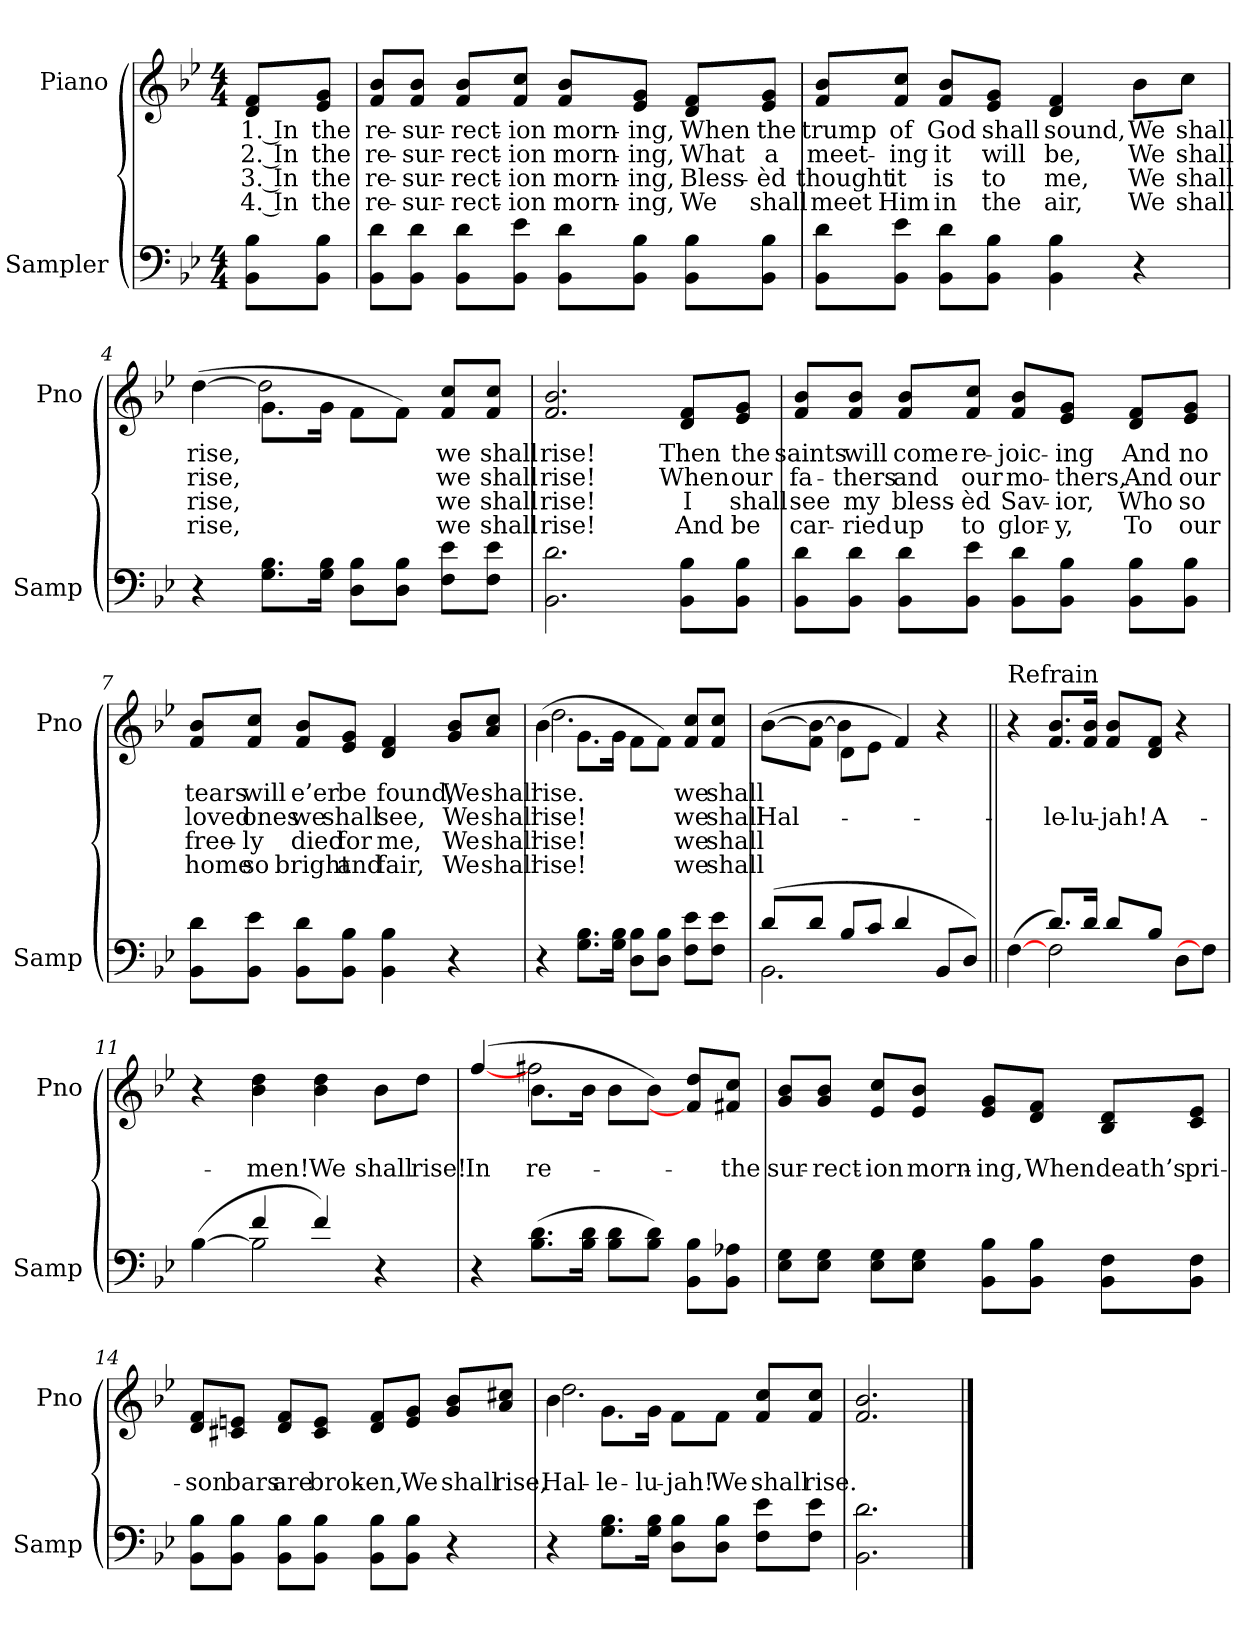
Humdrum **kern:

**kern	**kern	**text	**text	**text	**text
*part2	*part1	*part1	*part1	*part1	*part1
*staff2	*staff1	*staff1	*staff1	*staff1	*staff1
*I"Sampler	*I"Piano	*	*	*	*
*I'Samp	*I'Pno	*	*	*	*
*clefF4	*clefG2	*	*	*	*
*k[b-e-]	*k[b-e-]	*	*	*	*
*B-:	*B-:	*	*	*	*
*M4/4	*M4/4	*	*	*	*
=1	=1	=1	=1	=1	=1
8BB-\ 8B-\L	8d/ 8f/L	1. In	2. In	3. In	4. In
8BB-\ 8B-\J	8e-/ 8g/J	the	the	the	the
=2	=2	=2	=2	=2	=2
8BB-\ 8d\L	8f/ 8b-/L	re-	re-	re-	re-
8BB-\ 8d\J	8f/ 8b-/J	-sur-	-sur-	-sur-	-sur-
8BB-\ 8d\L	8f/ 8b-/L	-rect-	-rect-	-rect-	-rect-
8BB-\ 8e-\J	8f/ 8cc/J	-ion	-ion	-ion	-ion
8BB-\ 8d\L	8f/ 8b-/L	morn-	morn-	morn-	morn-
8BB-\ 8B-\J	8e-/ 8g/J	-ing,	-ing,	-ing,	-ing,
8BB-\ 8B-\L	8d/ 8f/L	When	What	Bless-	We
8BB-\ 8B-\J	8e-/ 8g/J	the	a	-èd	shall
=3	=3	=3	=3	=3	=3
8BB-\ 8d\L	8f/ 8b-/L	trump	meet-	thought	meet
8BB-\ 8e-\J	8f/ 8cc/J	of	-ing	it	Him
8BB-\ 8d\L	8f/ 8b-/L	God	it	is	in
8BB-\ 8B-\J	8e-/ 8g/J	shall	will	to	the
4BB- 4B-	4d 4f	sound,	be,	me,	air,
4r	8b-\L	We	We	We	We
.	8cc\J	shall	shall	shall	shall
=4	=4	=4	=4	=4	=4
*	*^	*	*	*	*
4r	([4dd	4ryy	rise,	rise,	rise,	rise,
8.G\ 8.B-\L	8.g\L	2dd]	.	.	.	.
16G\ 16B-\Jk	16g\Jk	.	.	.	.	.
8D\ 8B-\L	8f\L	.	.	.	.	.
8D\ 8B-\J	8f\J)	.	.	.	.	.
8F\ 8e-\L	8f/ 8cc/L	4ryy	we	we	we	we
8F\ 8e-\J	8f/ 8cc/J	.	shall	shall	shall	shall
*	*v	*v	*	*	*	*
=5	=5	=5	=5	=5	=5
2.BB- 2.d	2.f 2.b-	rise!	rise!	rise!	rise!
8BB-\ 8B-\L	8d/ 8f/L	Then	When	I	And
8BB-\ 8B-\J	8e-/ 8g/J	the	our	shall	be
=6	=6	=6	=6	=6	=6
8BB-\ 8d\L	8f/ 8b-/L	saints	fa-	see	car-
8BB-\ 8d\J	8f/ 8b-/J	will	-thers	my	-ried
8BB-\ 8d\L	8f/ 8b-/L	come	and	bless-	up
8BB-\ 8e-\J	8f/ 8cc/J	re-	our	-èd	to
8BB-\ 8d\L	8f/ 8b-/L	-joic-	mo-	Sav-	glor-
8BB-\ 8B-\J	8e-/ 8g/J	-ing	-thers,	-ior,	-y,
8BB-\ 8B-\L	8d/ 8f/L	And	And	Who	To
8BB-\ 8B-\J	8e-/ 8g/J	no	our	so	our
=7	=7	=7	=7	=7	=7
8BB-\ 8d\L	8f/ 8b-/L	tears	loved	free-	home
8BB-\ 8e-\J	8f/ 8cc/J	will	ones	-ly	so
8BB-\ 8d\L	8f/ 8b-/L	e’er	we	died	bright
8BB-\ 8B-\J	8e-/ 8g/J	be	shall	for	and
4BB- 4B-	4d 4f	found,	see,	me,	fair,
4r	8g/ 8b-/L	We	We	We	We
.	8a/ 8cc/J	shall	shall	shall	shall
=8	=8	=8	=8	=8	=8
*	*^	*	*	*	*
4r	(4b-\	2.dd	rise.	rise!	rise!	rise!
8.G\ 8.B-\L	8.g\L	.	.	.	.	.
16G\ 16B-\Jk	16g\Jk	.	.	.	.	.
8D\ 8B-\L	8f\L	.	.	.	.	.
8D\ 8B-\J	8f\J)	.	.	.	.	.
8F\ 8e-\L	8f/ 8cc/L	4ryy	we	we	we	we
8F\ 8e-\J	8f/ 8cc/J	.	shall	shall	shall	shall
=9	=9	=9	=9	=9	=9	=9
*^	*	*	*	*	*	*
(8d/L	2.BB-	([8b-\L	4ryy	.	Hal-	.	.
8d/J	.	8f\ 8b-_\J	.	.	.	.	.
8B-/L	.	8d\L	4b-]	.	.	.	.
8c/J	.	8e-\J	.	.	.	.	.
4d/	.	4f)	2ryy	.	.	.	.
8BB-/L	4ryy	4r	.	.	.	.	.
8D/J)	.	.	.	.	.	.	.
*	*	*v	*v	*	*	*	*
=10||	=10||	=10||	=10||	=10||	=10||	=10||
!	!	!LO:TX:t=Refrain	!	!	!	!
([4F	4ryy	4r	.	.	.	.
8.d/L	2F)	8.f/ 8.b-/L	.	-le-	.	.
16d/Jk	.	16f/ 16b-/Jk	.	-lu-	.	.
8d/L	.	8f/ 8b-/L	.	-jah!	.	.
8B-/J)	.	8d/ 8f/J	.	A-	.	.
(8D\L	4ryy	4r	.	.	.	.
8F\J]	.	.	.	.	.	.
=11	=11	=11	=11	=11	=11	=11
([4B-	4ryy	4r	.	.	.	.
4f/	2B-]	4b- 4dd	.	-men!	.	.
4f/)	.	4b- 4dd	.	We	.	.
4r	4ryy	8b-\L	.	shall	.	.
.	.	8dd\J	.	rise!	.	.
*v	*v	*	*	*	*	*
=12	=12	=12	=12	=12	=12
*	*^	*	*	*	*
4r	([4ff/	4ryy	.	In	.	.
(8.B-\ 8.d\L	8.b-\L	2ff#	.	re-	.	.
16B-\ 16d\Jk	16b-\Jk	.	.	.	.	.
8B-\ 8d\L	8b-\L	.	.	.	.	.
8B-\ 8d\J)	8b-\J)	.	.	.	.	.
8BB-\ 8B-\L	8f]/ 8dd/L	4ryy	.	.	.	.
8BB-\ 8A-X\J	8f#X/ 8cc/J	.	.	the	.	.
*	*v	*v	*	*	*	*
=13	=13	=13	=13	=13	=13
8E-\ 8G\L	8g/ 8b-/L	.	-sur-	.	.
8E-\ 8G\J	8g/ 8b-/J	.	-rect-	.	.
8E-\ 8G\L	8e-/ 8cc/L	.	-ion	.	.
8E-\ 8G\J	8e-/ 8b-/J	.	morn-	.	.
8BB-\ 8B-\L	8e-/ 8g/L	.	-ing,	.	.
8BB-\ 8B-\J	8d/ 8f/J	.	When	.	.
8BB-\ 8F\L	8B-/ 8d/L	.	death’s	.	.
8BB-\ 8F\J	8c/ 8e-/J	.	pri-	.	.
=14	=14	=14	=14	=14	=14
8BB-\ 8B-\L	8d/ 8f/L	.	-son	.	.
8BB-\ 8B-\J	8c#X/ 8en/J	.	bars	.	.
8BB-\ 8B-\L	8d/ 8f/L	.	are	.	.
8BB-\ 8B-\J	8c#/ 8e/J	.	brok-	.	.
8BB-\ 8B-\L	8d/ 8f/L	.	-en,	.	.
8BB-\ 8B-\J	8e/ 8g/J	.	We	.	.
4r	8g/ 8b-/L	.	shall	.	.
.	8a/ 8cc#X/J	.	rise,	.	.
=15	=15	=15	=15	=15	=15
*	*^	*	*	*	*
4r	4b-\	2.dd	.	Hal-	.	.
8.G\ 8.B-\L	8.g\L	.	.	-le-	.	.
16G\ 16B-\Jk	16g\Jk	.	.	-lu-	.	.
8D\ 8B-\L	8f\L	.	.	-jah!	.	.
8D\ 8B-\J	8f\J	.	.	We	.	.
8F\ 8e-\L	8f/ 8cc/L	4ryy	.	shall	.	.
8F\ 8e-\J	8f/ 8cc/J	.	.	rise.	.	.
*	*v	*v	*	*	*	*
=16	=16	=16	=16	=16	=16
2.BB- 2.d	2.f 2.b-	.	.	.	.
==	==	==	==	==	==
*-	*-	*-	*-	*-	*-
